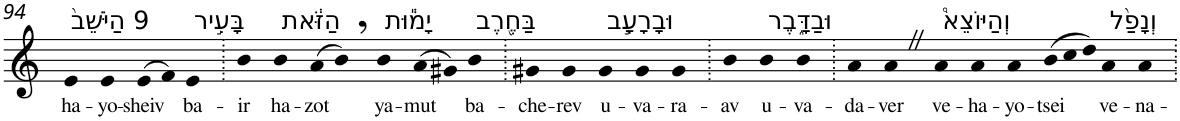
**kern	**text
*part1	*part1
*staff1	*staff1
*I"Piano	*
*I'Pno	*
!!LO:PB:g=z
*clefG2	*
*k[]	*
=94	=94
!LO:TX:a:t=9 הַיֹּשֵׁב֙	!
!	!LO:LY:b
4e	ha-
!	!LO:LY:b
4e	-yo-
!	!LO:LY:b
(>8e	-sheiv
8f)	.
!LO:TX:a:t=בָּעִ֣יר	!
!	!LO:LY:b
4e	ba-
=95.	=95.
!	!LO:LY:b
4b	-ir
!LO:TX:a:t=הַזֹּ֔את	!
!	!LO:LY:b
4b	ha-
!	!LO:LY:b
(>8a	-zot
8b,)	.
!LO:TX:a:t=יָמ֕וּת	!
!	!LO:LY:b
4b	ya-
!	!LO:LY:b
(>8a	-mut
8g#X)	.
!LO:TX:a:t=בַּחֶ֖רֶב	!
!	!LO:LY:b
4b	ba-
=96.	=96.
!	!LO:LY:b
4g#X	-che-
!	!LO:LY:b
4g#	-rev
!LO:TX:a:t=וּבָרָעָ֣ב	!
!	!LO:LY:b
4g#	u-
!	!LO:LY:b
4g#	-va-
!	!LO:LY:b
4g#	-ra-
=97.	=97.
!	!LO:LY:b
4b	-av
!LO:TX:a:t=וּבַדָּ֑בֶר	!
!	!LO:LY:b
4b	u-
!	!LO:LY:b
4b	-va-
=98.	=98.
!	!LO:LY:b
4a	-da-
!	!LO:LY:b
4aZ	-ver
!LO:TX:a:t=וְהַיּוֹצֵא֩	!
!	!LO:LY:b
4a	ve-
!	!LO:LY:b
4a	-ha-
!	!LO:LY:b
4a	-yo-
*Xtuplet	*
!	!LO:LY:b
(>12b	-tsei
12cc	.
12dd)	.
!LO:TX:a:t=וְנָפַ֨ל	!
!	!LO:LY:b
4a	ve-
!	!LO:LY:b
4a	-na-
=.	=.
*-	*-
